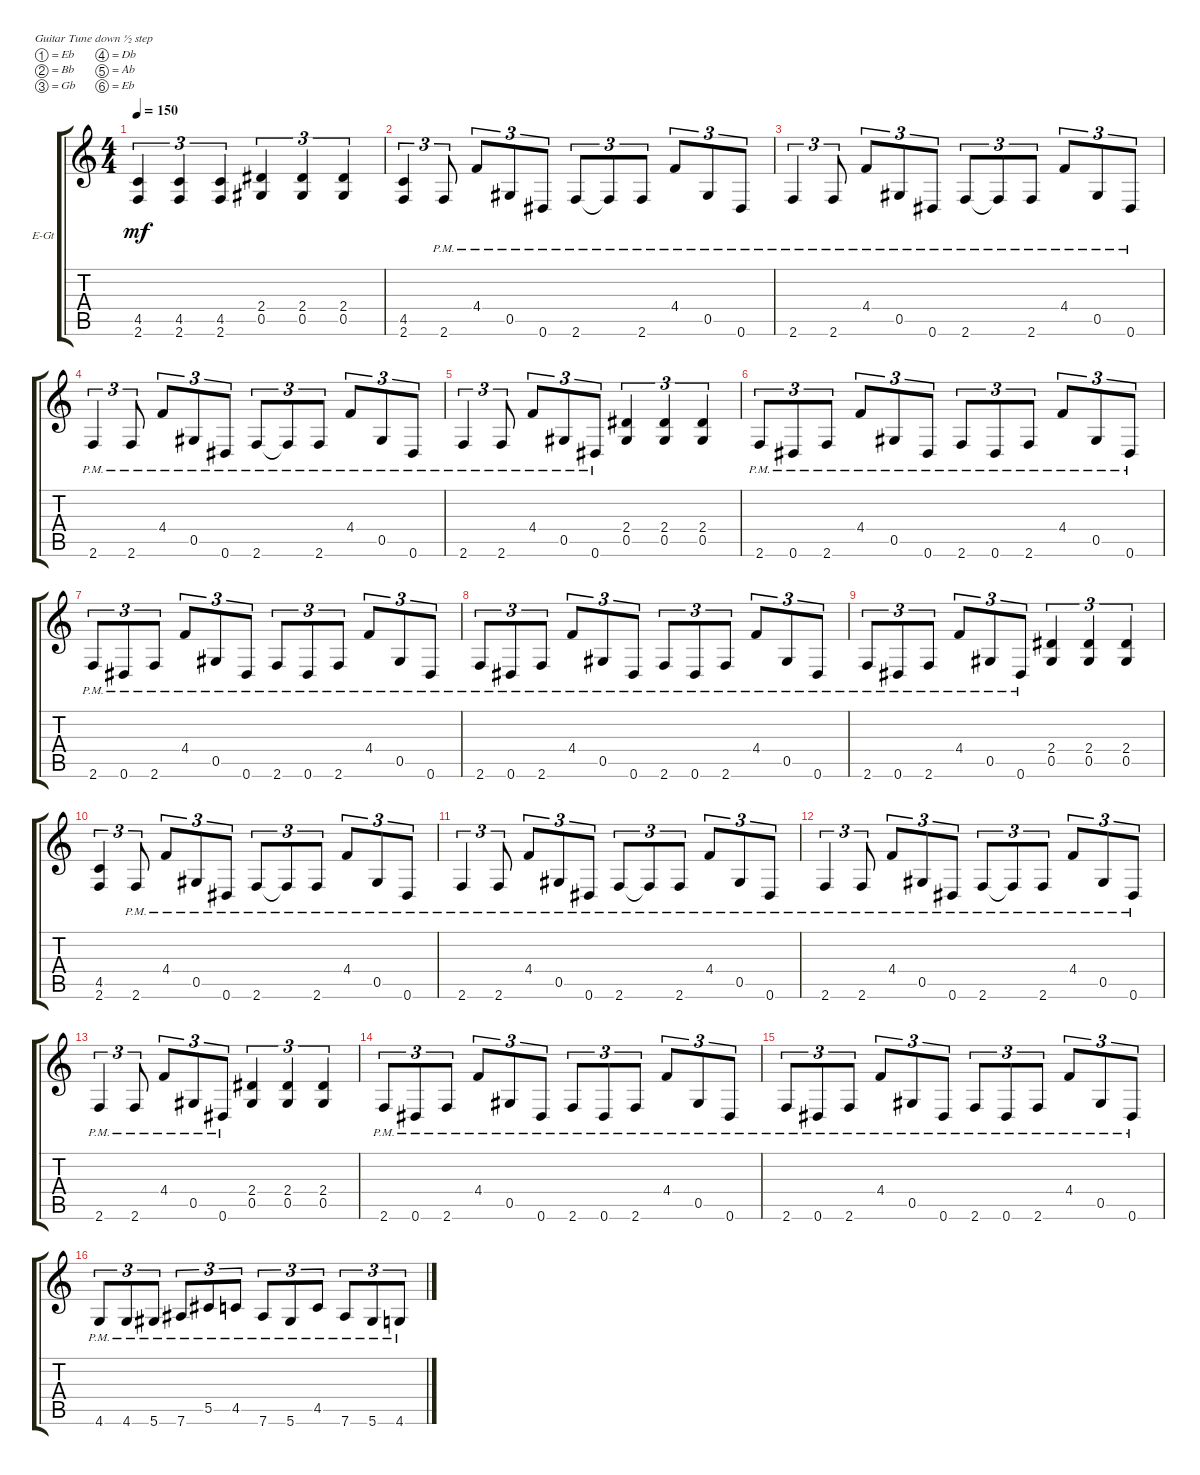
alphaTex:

\bracketExtendMode groupsimilarinstruments
\firstSystemTrackNameOrientation horizontal
\otherSystemsTrackNameOrientation horizontal
\track ("right" "E-Gt") {instrument distortionguitar}
\staff {score tabs}
\tuning (Eb4 Bb3 Gb3 Db3 Ab2 Eb2)
\ts (4 4)
\tempo 150
\clef g2
\ks c
(2.6 4.5).4{tu (3 2) dy mf} (2.6 4.5).4{tu (3 2)} (2.6 4.5).4{tu (3 2)} (0.5 2.4).4{tu (3 2)} (0.5 2.4).4{tu (3 2)} (0.5 2.4).4{tu (3 2)} |
(2.6 4.5).4{tu (3 2)} 2.6{pm}.8{tu (3 2)} 4.4{pm}.8{tu (3 2)} 0.5{pm}.8{tu (3 2)} 0.6{pm}.8{tu (3 2)} 2.6{pm}.8{tu (3 2)} 2.6{pm t}.8{tu (3 2)} 2.6{pm}.8{tu (3 2)} 4.4{pm}.8{tu (3 2)} 0.5{pm}.8{tu (3 2)} 0.6{pm}.8{tu (3 2)} |
2.6{pm}.4{tu (3 2)} 2.6{pm}.8{tu (3 2)} 4.4{pm}.8{tu (3 2)} 0.5{pm}.8{tu (3 2)} 0.6{pm}.8{tu (3 2)} 2.6{pm}.8{tu (3 2)} 2.6{pm t}.8{tu (3 2)} 2.6{pm}.8{tu (3 2)} 4.4{pm}.8{tu (3 2)} 0.5{pm}.8{tu (3 2)} 0.6{pm}.8{tu (3 2)} |
2.6{pm}.4{tu (3 2)} 2.6{pm}.8{tu (3 2)} 4.4{pm}.8{tu (3 2)} 0.5{pm}.8{tu (3 2)} 0.6{pm}.8{tu (3 2)} 2.6{pm}.8{tu (3 2)} 2.6{pm t}.8{tu (3 2)} 2.6{pm}.8{tu (3 2)} 4.4{pm}.8{tu (3 2)} 0.5{pm}.8{tu (3 2)} 0.6{pm}.8{tu (3 2)} |
2.6{pm}.4{tu (3 2)} 2.6{pm}.8{tu (3 2)} 4.4{pm}.8{tu (3 2)} 0.5{pm}.8{tu (3 2)} 0.6{pm}.8{tu (3 2)} (0.5 2.4).4{tu (3 2)} (0.5 2.4).4{tu (3 2)} (0.5 2.4).4{tu (3 2)} |
2.6{pm}.8{tu (3 2)} 0.6{pm}.8{tu (3 2)} 2.6{pm}.8{tu (3 2)} 4.4{pm}.8{tu (3 2)} 0.5{pm}.8{tu (3 2)} 0.6{pm}.8{tu (3 2)} 2.6{pm}.8{tu (3 2)} 0.6{pm}.8{tu (3 2)} 2.6{pm}.8{tu (3 2)} 4.4{pm}.8{tu (3 2)} 0.5{pm}.8{tu (3 2)} 0.6{pm}.8{tu (3 2)} |
2.6{pm}.8{tu (3 2)} 0.6{pm}.8{tu (3 2)} 2.6{pm}.8{tu (3 2)} 4.4{pm}.8{tu (3 2)} 0.5{pm}.8{tu (3 2)} 0.6{pm}.8{tu (3 2)} 2.6{pm}.8{tu (3 2)} 0.6{pm}.8{tu (3 2)} 2.6{pm}.8{tu (3 2)} 4.4{pm}.8{tu (3 2)} 0.5{pm}.8{tu (3 2)} 0.6{pm}.8{tu (3 2)} |
2.6{pm}.8{tu (3 2)} 0.6{pm}.8{tu (3 2)} 2.6{pm}.8{tu (3 2)} 4.4{pm}.8{tu (3 2)} 0.5{pm}.8{tu (3 2)} 0.6{pm}.8{tu (3 2)} 2.6{pm}.8{tu (3 2)} 0.6{pm}.8{tu (3 2)} 2.6{pm}.8{tu (3 2)} 4.4{pm}.8{tu (3 2)} 0.5{pm}.8{tu (3 2)} 0.6{pm}.8{tu (3 2)} |
2.6{pm}.8{tu (3 2)} 0.6{pm}.8{tu (3 2)} 2.6{pm}.8{tu (3 2)} 4.4{pm}.8{tu (3 2)} 0.5{pm}.8{tu (3 2)} 0.6{pm}.8{tu (3 2)} (0.5 2.4).4{tu (3 2)} (0.5 2.4).4{tu (3 2)} (0.5 2.4).4{tu (3 2)} |
(2.6 4.5).4{tu (3 2)} 2.6{pm}.8{tu (3 2)} 4.4{pm}.8{tu (3 2)} 0.5{pm}.8{tu (3 2)} 0.6{pm}.8{tu (3 2)} 2.6{pm}.8{tu (3 2)} 2.6{pm t}.8{tu (3 2)} 2.6{pm}.8{tu (3 2)} 4.4{pm}.8{tu (3 2)} 0.5{pm}.8{tu (3 2)} 0.6{pm}.8{tu (3 2)} |
2.6{pm}.4{tu (3 2)} 2.6{pm}.8{tu (3 2)} 4.4{pm}.8{tu (3 2)} 0.5{pm}.8{tu (3 2)} 0.6{pm}.8{tu (3 2)} 2.6{pm}.8{tu (3 2)} 2.6{pm t}.8{tu (3 2)} 2.6{pm}.8{tu (3 2)} 4.4{pm}.8{tu (3 2)} 0.5{pm}.8{tu (3 2)} 0.6{pm}.8{tu (3 2)} |
2.6{pm}.4{tu (3 2)} 2.6{pm}.8{tu (3 2)} 4.4{pm}.8{tu (3 2)} 0.5{pm}.8{tu (3 2)} 0.6{pm}.8{tu (3 2)} 2.6{pm}.8{tu (3 2)} 2.6{pm t}.8{tu (3 2)} 2.6{pm}.8{tu (3 2)} 4.4{pm}.8{tu (3 2)} 0.5{pm}.8{tu (3 2)} 0.6{pm}.8{tu (3 2)} |
2.6{pm}.4{tu (3 2)} 2.6{pm}.8{tu (3 2)} 4.4{pm}.8{tu (3 2)} 0.5{pm}.8{tu (3 2)} 0.6{pm}.8{tu (3 2)} (0.5 2.4).4{tu (3 2)} (0.5 2.4).4{tu (3 2)} (0.5 2.4).4{tu (3 2)} |
2.6{pm}.8{tu (3 2)} 0.6{pm}.8{tu (3 2)} 2.6{pm}.8{tu (3 2)} 4.4{pm}.8{tu (3 2)} 0.5{pm}.8{tu (3 2)} 0.6{pm}.8{tu (3 2)} 2.6{pm}.8{tu (3 2)} 0.6{pm}.8{tu (3 2)} 2.6{pm}.8{tu (3 2)} 4.4{pm}.8{tu (3 2)} 0.5{pm}.8{tu (3 2)} 0.6{pm}.8{tu (3 2)} |
2.6{pm}.8{tu (3 2)} 0.6{pm}.8{tu (3 2)} 2.6{pm}.8{tu (3 2)} 4.4{pm}.8{tu (3 2)} 0.5{pm}.8{tu (3 2)} 0.6{pm}.8{tu (3 2)} 2.6{pm}.8{tu (3 2)} 0.6{pm}.8{tu (3 2)} 2.6{pm}.8{tu (3 2)} 4.4{pm}.8{tu (3 2)} 0.5{pm}.8{tu (3 2)} 0.6{pm}.8{tu (3 2)} |
4.6{pm}.8{tu (3 2)} 4.6{pm}.8{tu (3 2)} 5.6{pm}.8{tu (3 2)} 7.6{pm}.8{tu (3 2)} 5.5{pm}.8{tu (3 2)} 4.5{pm}.8{tu (3 2)} 7.6{pm}.8{tu (3 2)} 5.6{pm}.8{tu (3 2)} 4.5{pm}.8{tu (3 2)} 7.6{pm}.8{tu (3 2)} 5.6{pm}.8{tu (3 2)} 4.6{pm}.8{tu (3 2)}
